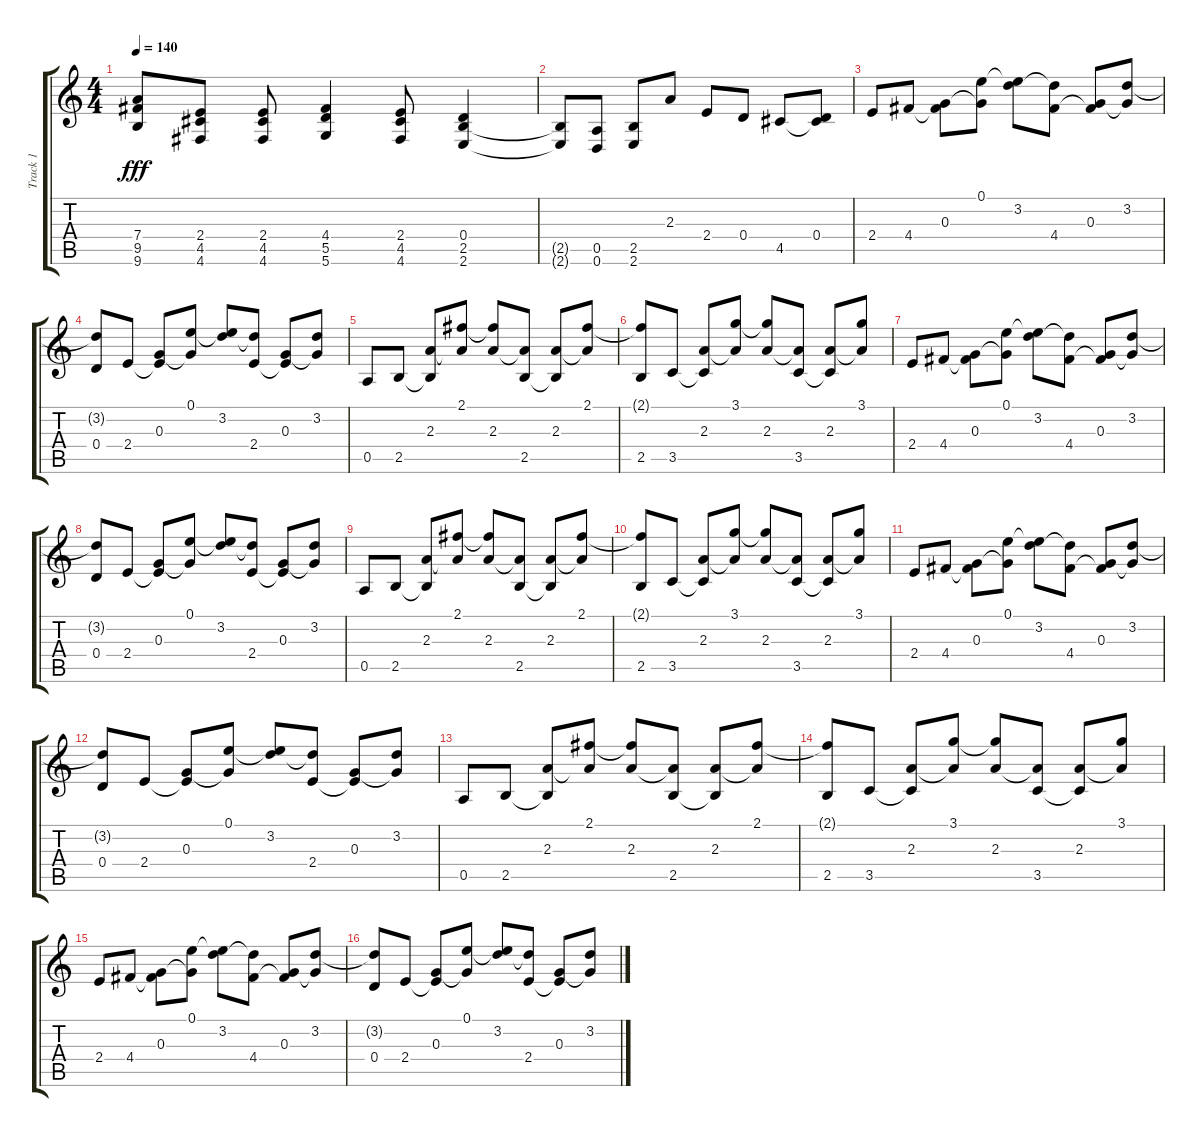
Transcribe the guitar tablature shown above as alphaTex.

\track ("Track 1" "Track 1") {instrument distortionguitar}
\staff {score tabs}
\tuning (E4 B3 G3 D3 A2 D2) {hide}
\ts (4 4)
\tempo 140
\clef g2
\ks c
(7.4 9.5 9.6).8{dy fff} (2.4 4.5 4.6).8 (2.4 4.5 4.6).8 (4.4 5.5 5.6).4 (2.4 4.5 4.6).8 (0.4 2.5 2.6).4 |
(2.5{t} 2.6{t}).8 (0.5 0.6).8 (2.5 2.6).8 2.3.8 2.4.8 0.4.8 4.5.8 (0.4 4.5{t}).8 |
2.4.8 4.4.8 (0.3 4.4{t}).8 (0.1 0.3{t}).8 (0.1{t} 3.2).8 (3.2{t} 4.4).8 (0.3 4.4{t}).8 (3.2 0.3{t}).8 |
(3.2{t} 0.4).8 2.4.8 (0.3 2.4{t}).8 (0.1 0.3{t}).8 (0.1{t} 3.2).8 (3.2{t} 2.4).8 (0.3 2.4{t}).8 (3.2 0.3{t}).8 |
0.5.8 2.5.8 (2.3 2.5{t}).8 (2.1 2.3{t}).8 (2.1{t} 2.3).8 (2.3{t} 2.5).8 (2.3 2.5{t}).8 (2.1 2.3{t}).8 |
(2.1{t} 2.5).8 3.5.8 (2.3 3.5{t}).8 (3.1 2.3{t}).8 (3.1{t} 2.3).8 (2.3{t} 3.5).8 (2.3 3.5{t}).8 (3.1 2.3{t}).8 |
2.4.8 4.4.8 (0.3 4.4{t}).8 (0.1 0.3{t}).8 (0.1{t} 3.2).8 (3.2{t} 4.4).8 (0.3 4.4{t}).8 (3.2 0.3{t}).8 |
(3.2{t} 0.4).8 2.4.8 (0.3 2.4{t}).8 (0.1 0.3{t}).8 (0.1{t} 3.2).8 (3.2{t} 2.4).8 (0.3 2.4{t}).8 (3.2 0.3{t}).8 |
0.5.8 2.5.8 (2.3 2.5{t}).8 (2.1 2.3{t}).8 (2.1{t} 2.3).8 (2.3{t} 2.5).8 (2.3 2.5{t}).8 (2.1 2.3{t}).8 |
(2.1{t} 2.5).8 3.5.8 (2.3 3.5{t}).8 (3.1 2.3{t}).8 (3.1{t} 2.3).8 (2.3{t} 3.5).8 (2.3 3.5{t}).8 (3.1 2.3{t}).8 |
2.4.8 4.4.8 (0.3 4.4{t}).8 (0.1 0.3{t}).8 (0.1{t} 3.2).8 (3.2{t} 4.4).8 (0.3 4.4{t}).8 (3.2 0.3{t}).8 |
(3.2{t} 0.4).8 2.4.8 (0.3 2.4{t}).8 (0.1 0.3{t}).8 (0.1{t} 3.2).8 (3.2{t} 2.4).8 (0.3 2.4{t}).8 (3.2 0.3{t}).8 |
0.5.8 2.5.8 (2.3 2.5{t}).8 (2.1 2.3{t}).8 (2.1{t} 2.3).8 (2.3{t} 2.5).8 (2.3 2.5{t}).8 (2.1 2.3{t}).8 |
(2.1{t} 2.5).8 3.5.8 (2.3 3.5{t}).8 (3.1 2.3{t}).8 (3.1{t} 2.3).8 (2.3{t} 3.5).8 (2.3 3.5{t}).8 (3.1 2.3{t}).8 |
2.4.8 4.4.8 (0.3 4.4{t}).8 (0.1 0.3{t}).8 (0.1{t} 3.2).8 (3.2{t} 4.4).8 (0.3 4.4{t}).8 (3.2 0.3{t}).8 |
(3.2{t} 0.4).8 2.4.8 (0.3 2.4{t}).8 (0.1 0.3{t}).8 (0.1{t} 3.2).8 (3.2{t} 2.4).8 (0.3 2.4{t}).8 (3.2 0.3{t}).8
